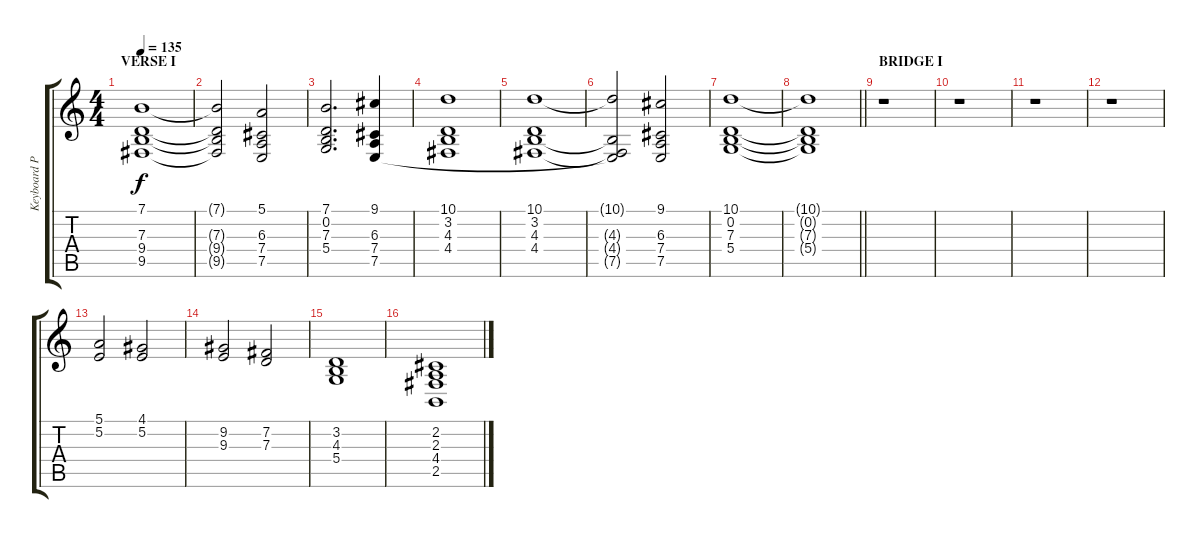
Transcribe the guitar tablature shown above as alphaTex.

\track ("Keyboard Pad" "Keyboard P") {instrument pad2warm}
\staff {score tabs}
\tuning (E4 B3 G3 D3 A2 E2) {hide}
\ts (4 4)
\section ("" "VERSE I")
\tempo 135
\clef g2
\ks c
(7.1 7.3 9.4 9.5).1{dy f instrument pad2warm} |
(7.1{t} 7.3{t} 9.4{t} 9.5{t}).2 (5.1 6.3 7.4 7.5).2 |
(7.1 0.2 7.3 5.4).2{d} (9.1 6.3 7.4 7.5).4 |
(10.1 3.2 4.3 4.4).1 |
(10.1 3.2 4.3 4.4).1 |
(10.1{t} 4.3{t} 4.4{t} 7.5{t}).2 (9.1 6.3 7.4 7.5).2 |
(10.1 0.2 7.3 5.4).1 |
\barLineRight lightlight
(10.1{t} 0.2{t} 7.3{t} 5.4{t}).1 |
\section ("" "BRIDGE I")
r.1 |
r.1 |
r.1 |
r.1 |
(5.1 5.2).2 (4.1 5.2).2 |
(9.2 9.3).2 (7.2 7.3).2 |
(3.2 4.3 5.4).1 |
(2.2 2.3 4.4 2.5).1
